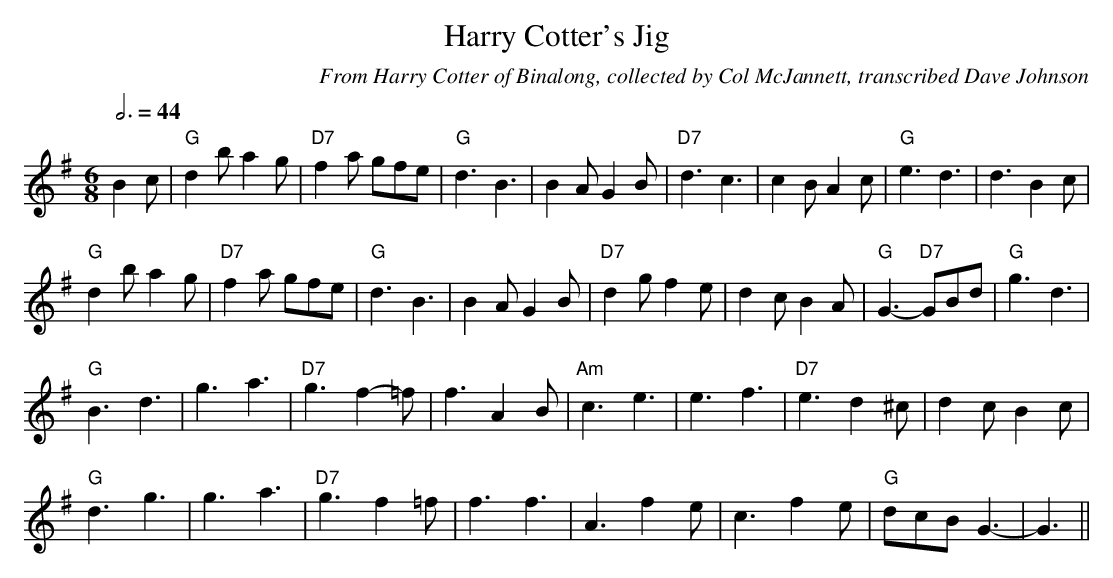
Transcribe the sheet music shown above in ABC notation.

X:1
T:Harry Cotter's Jig
C:From Harry Cotter of Binalong, collected by Col McJannett, transcribed Dave Johnson
M:6/8
L:1/8
Q:6/8=44
K:G
B2c|"G"d2ba2g|"D7"f2a gfe|"G"d3B3|B2AG2B|"D7"d3c3|c2BA2c|"G"e3d3|d3B2c|
"G"d2ba2g|"D7"f2a gfe|"G"d3B3|B2AG2B|"D7"d2gf2e|d2cB2A|"G"G3- "D7"GBd|"G"g3d3|
"G"B3d3|g3a3|"D7"g3 f2-=f|f3 A2B|"Am"c3e3|e3f3|"D7"e3d2^c|d2cB2c|
"G"d3g3|g3 a3|"D7"g3f2=f|f3f3|A3f2e|c3f2e|"G"dcB G3-|G3||
